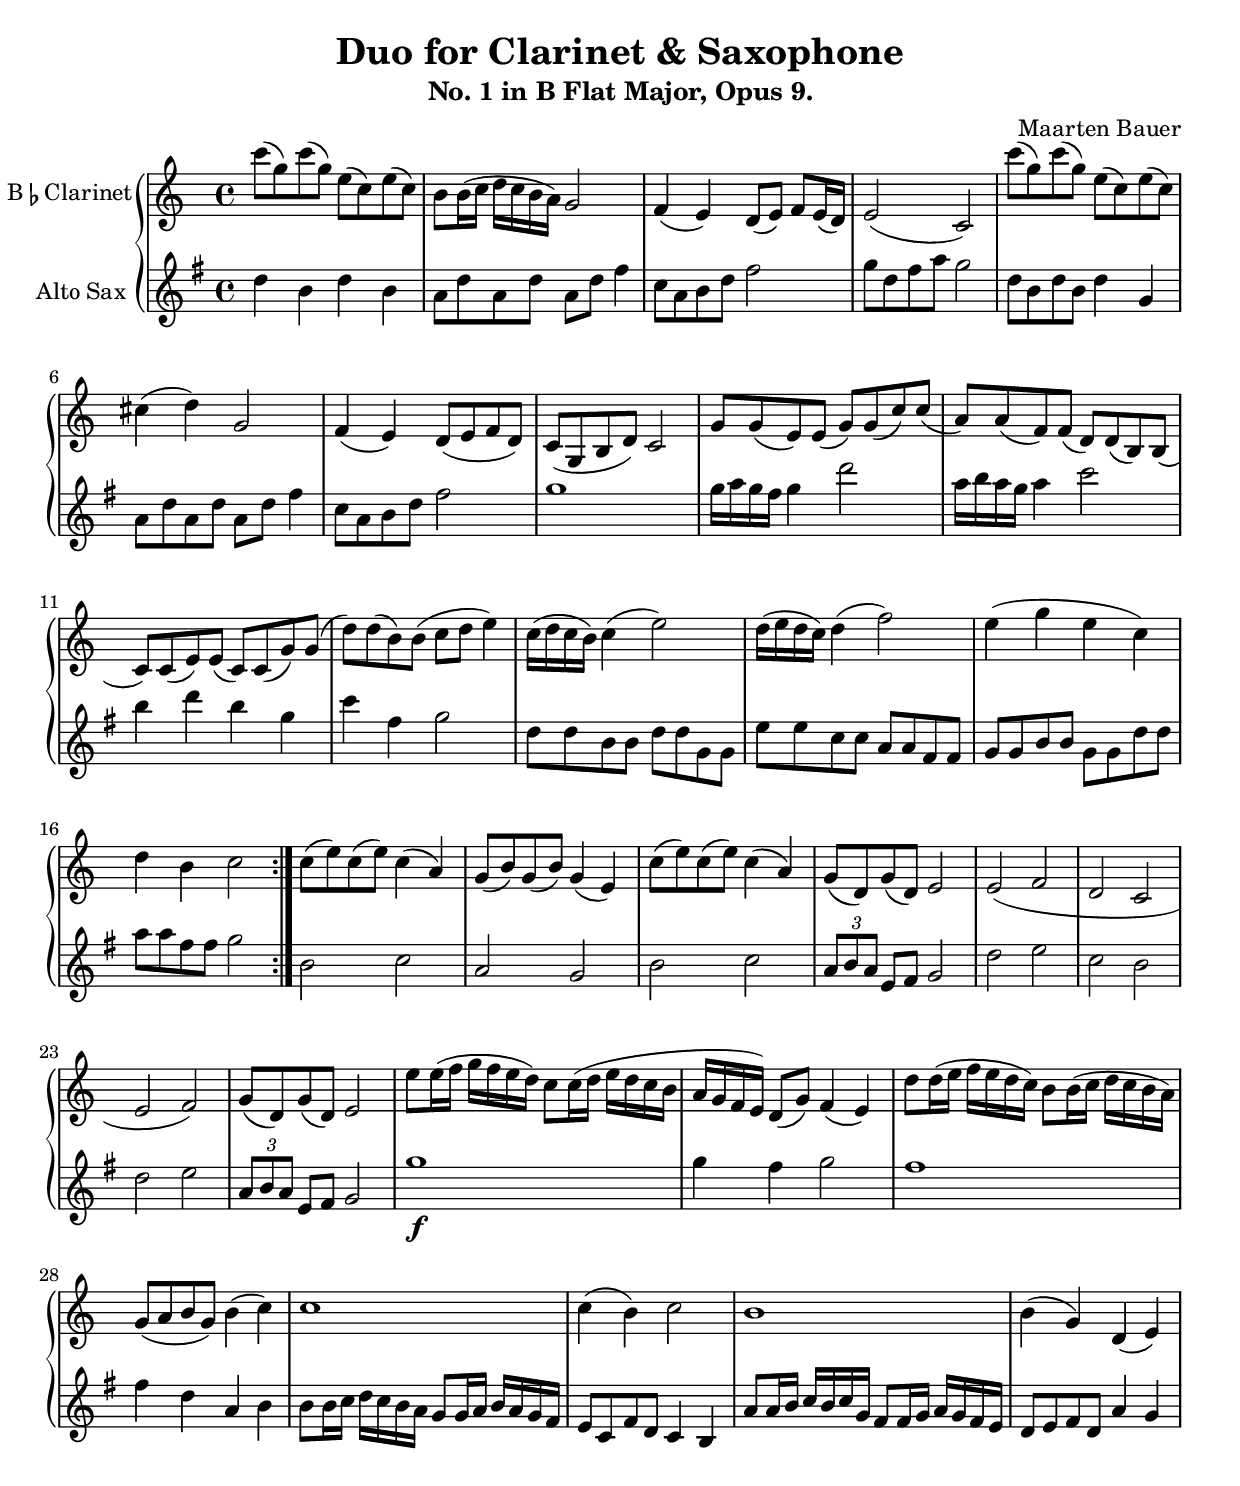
\header {
  title = "Duo for Clarinet & Saxophone"
  subtitle = "No. 1 in B Flat Major, Opus 9."
  composer = "Maarten Bauer"
}

\score {
  \new GrandStaff <<
  \new Staff \with {
    instrumentName = \markup { "B" \smaller \flat "Clarinet" }}
    {
      \key c \major
    \relative c'''{
    \repeat volta 2 {
    c8( g) c( g) e( c) e( c)
    b b16( c d c b a) g2
    f4( e) d8( e) f e16( d)
    e2( c)
    c''8( g) c( g) e( c) e( c)
    cis4( d) g,2
    f4( e) d8( e f d)
    c( g b d) c2
    g'8 g( e) e( g) g( c) c(
    a) a( f) f( d) d( b) b(
    c) c( e) e( c) c( g') g(
    d') d( b) b( c d e4)
    c16( d c b) c4( e2)
    d16( e d c) d4( f2)
    e4( g e c)
    d b c2
    } % \repeat
    c8( e) c( e) c4( a)
    g8( b) g( b) g4( e)
    c'8( e) c( e) c4( a)
    g8( d) g( d) e2
    e( f
    d c
    e f)
    g8( d) g( d) e2
    e'8 e16( f g f e d) c8 c16( d e d c b
    a g f e) d8( g) f4( e)
    d'8 d16( e f e d c) b8 b16( c d c b a) 
    g8( a b g) b4( c)
    c1
    c4( b) c2
    b1
    b4( g) d( e)
    }
  }
  \new Staff \with {
  instrumentName = #"Alto Sax "}
  {
    \key g \major
    \relative c'' {
    d4 b d b
    a8 d a d a d fis4
    c8 a b d fis2 
    g8 d fis a g2
    d8 b d b d4 g,
    a8 d a d a d fis4
    c8 a b d fis2
    g1 
    g16 a g fis g4 d'2
    a16 b a g a4 c2
    b4 d b g
    c fis, g2
    d8 d b b d d g, g
    e' e c c a a fis fis
    g g b b g g d' d
    a' a fis fis g2
    b,2 c
    a g
    b c
    \tuplet 3/2 {a8 b a} e8 fis g2
    d' e
    c b
    d e
    \tuplet 3/2 {a,8 b a} e fis g2
    g'1-\f
    g4 fis g2
    fis1
    fis4 d a b
    b8 b16 c d c b a g8 g16 a b a g fis
    e8 c fis d c4 b
    a'8 a16 b c b c g fis8 fis16 g a g fis e
    d8 e fis d a'4 g
    }
  }
>>

  \layout {}
  \midi {}
}